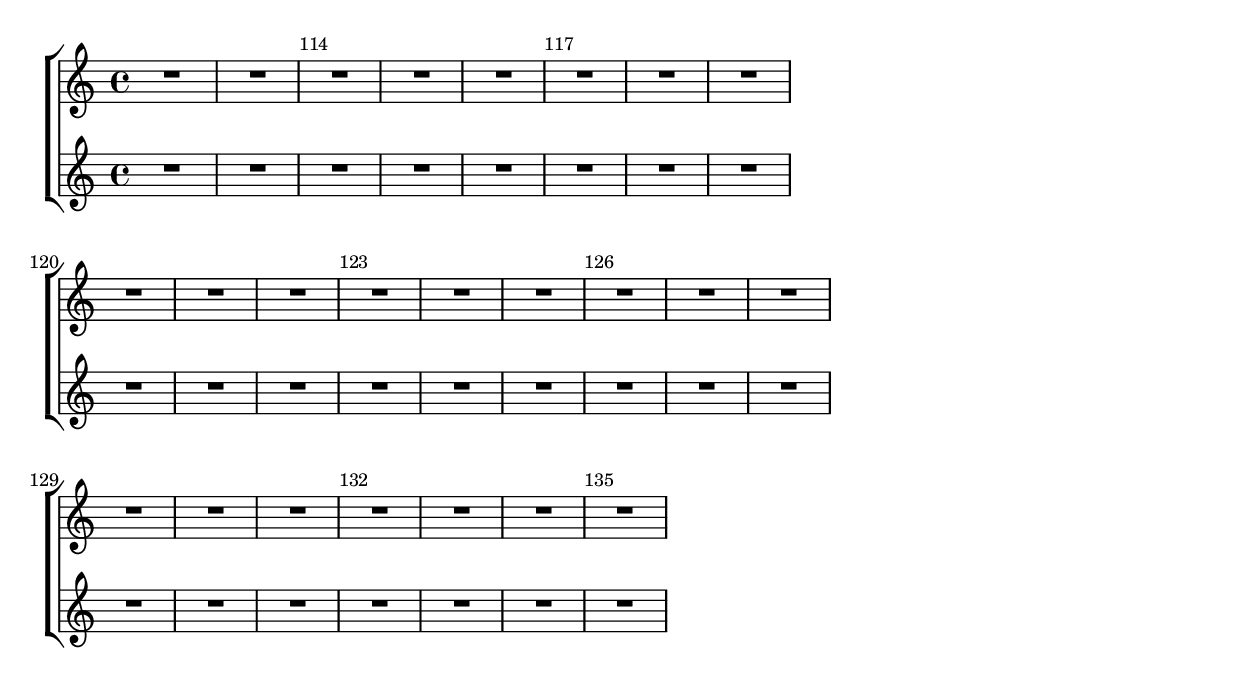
%% DO NOT EDIT this file manually; it is automatically
%% generated from LSR http://lsr.di.unimi.it
%% Make any changes in LSR itself, or in Documentation/snippets/new/ ,
%% and then run scripts/auxiliar/makelsr.py
%%
%% This file is in the public domain.
\version "2.18.0"

\header {
  lsrtags = "rhythms"

  texidoc = "
When left aligning bar numbers, overlapping problems may occur with
Staves brackets.  The snippet solves this by keeping right aligned the
first bar number following line breaks.

"
  doctitle = "Consistently left aligned bar numbers"
} % begin verbatim

consistentlyLeftAlignedBarNumbers = {
  \override Score.BarNumber.break-visibility = #end-of-line-invisible
  \override Score.BarNumber.self-alignment-X =
    #(lambda (grob)
       (let ((break-dir (ly:item-break-dir grob)))
         (if (= break-dir RIGHT) RIGHT LEFT)))
}

\new ChoirStaff <<
  \new Staff {
    \relative c' {
      \set Score.barNumberVisibility = #(every-nth-bar-number-visible 3)
      \bar ""
      \consistentlyLeftAlignedBarNumbers

      \set Score.currentBarNumber = #112
      \repeat unfold 8 { R1 }
      \break
      \repeat unfold 9 { R1 }
      \break
      \repeat unfold 7 { R1 }
    }
  }
  \new Staff {
    \relative c' {
      \repeat unfold 24 { R1 }
    }
  }
>>

\layout {
  indent = #0
  ragged-right = ##t
  ragged-last = ##t
}
